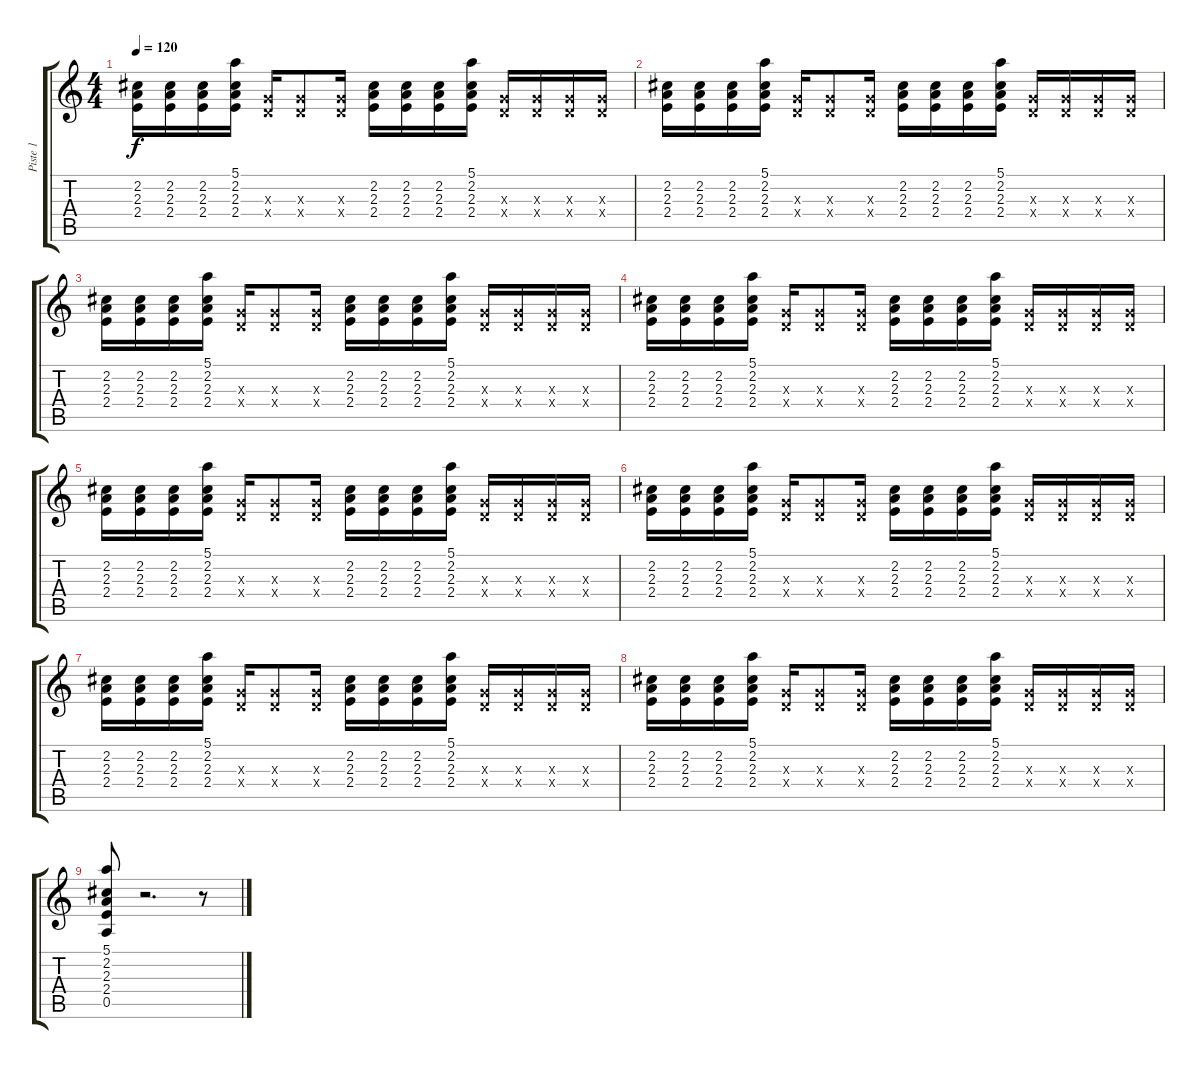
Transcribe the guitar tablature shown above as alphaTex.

\track ("Piste 1" "Piste 1") {instrument acousticguitarsteel}
\staff {score tabs}
\tuning (E4 B3 G3 D3 A2 E2) {hide}
\ts (4 4)
\tempo 120
\clef g2
\ks c
(2.2 2.3 2.4).16{dy f} (2.2 2.3 2.4).16 (2.2 2.3 2.4).16 (5.1 2.2 2.3 2.4).16 (0.3{x} 0.4{x}).16 (0.3{x} 0.4{x}).8 (0.3{x} 0.4{x}).16 (2.2 2.3 2.4).16 (2.2 2.3 2.4).16 (2.2 2.3 2.4).16 (5.1 2.2 2.3 2.4).16 (0.3{x} 0.4{x}).16 (0.3{x} 0.4{x}).16 (0.3{x} 0.4{x}).16 (0.3{x} 0.4{x}).16 |
(2.2 2.3 2.4).16 (2.2 2.3 2.4).16 (2.2 2.3 2.4).16 (5.1 2.2 2.3 2.4).16 (0.3{x} 0.4{x}).16 (0.3{x} 0.4{x}).8 (0.3{x} 0.4{x}).16 (2.2 2.3 2.4).16 (2.2 2.3 2.4).16 (2.2 2.3 2.4).16 (5.1 2.2 2.3 2.4).16 (0.3{x} 0.4{x}).16 (0.3{x} 0.4{x}).16 (0.3{x} 0.4{x}).16 (0.3{x} 0.4{x}).16 |
(2.2 2.3 2.4).16 (2.2 2.3 2.4).16 (2.2 2.3 2.4).16 (5.1 2.2 2.3 2.4).16 (0.3{x} 0.4{x}).16 (0.3{x} 0.4{x}).8 (0.3{x} 0.4{x}).16 (2.2 2.3 2.4).16 (2.2 2.3 2.4).16 (2.2 2.3 2.4).16 (5.1 2.2 2.3 2.4).16 (0.3{x} 0.4{x}).16 (0.3{x} 0.4{x}).16 (0.3{x} 0.4{x}).16 (0.3{x} 0.4{x}).16 |
(2.2 2.3 2.4).16 (2.2 2.3 2.4).16 (2.2 2.3 2.4).16 (5.1 2.2 2.3 2.4).16 (0.3{x} 0.4{x}).16 (0.3{x} 0.4{x}).8 (0.3{x} 0.4{x}).16 (2.2 2.3 2.4).16 (2.2 2.3 2.4).16 (2.2 2.3 2.4).16 (5.1 2.2 2.3 2.4).16 (0.3{x} 0.4{x}).16 (0.3{x} 0.4{x}).16 (0.3{x} 0.4{x}).16 (0.3{x} 0.4{x}).16 |
(2.2 2.3 2.4).16 (2.2 2.3 2.4).16 (2.2 2.3 2.4).16 (5.1 2.2 2.3 2.4).16 (0.3{x} 0.4{x}).16 (0.3{x} 0.4{x}).8 (0.3{x} 0.4{x}).16 (2.2 2.3 2.4).16 (2.2 2.3 2.4).16 (2.2 2.3 2.4).16 (5.1 2.2 2.3 2.4).16 (0.3{x} 0.4{x}).16 (0.3{x} 0.4{x}).16 (0.3{x} 0.4{x}).16 (0.3{x} 0.4{x}).16 |
(2.2 2.3 2.4).16 (2.2 2.3 2.4).16 (2.2 2.3 2.4).16 (5.1 2.2 2.3 2.4).16 (0.3{x} 0.4{x}).16 (0.3{x} 0.4{x}).8 (0.3{x} 0.4{x}).16 (2.2 2.3 2.4).16 (2.2 2.3 2.4).16 (2.2 2.3 2.4).16 (5.1 2.2 2.3 2.4).16 (0.3{x} 0.4{x}).16 (0.3{x} 0.4{x}).16 (0.3{x} 0.4{x}).16 (0.3{x} 0.4{x}).16 |
(2.2 2.3 2.4).16 (2.2 2.3 2.4).16 (2.2 2.3 2.4).16 (5.1 2.2 2.3 2.4).16 (0.3{x} 0.4{x}).16 (0.3{x} 0.4{x}).8 (0.3{x} 0.4{x}).16 (2.2 2.3 2.4).16 (2.2 2.3 2.4).16 (2.2 2.3 2.4).16 (5.1 2.2 2.3 2.4).16 (0.3{x} 0.4{x}).16 (0.3{x} 0.4{x}).16 (0.3{x} 0.4{x}).16 (0.3{x} 0.4{x}).16 |
(2.2 2.3 2.4).16 (2.2 2.3 2.4).16 (2.2 2.3 2.4).16 (5.1 2.2 2.3 2.4).16 (0.3{x} 0.4{x}).16 (0.3{x} 0.4{x}).8 (0.3{x} 0.4{x}).16 (2.2 2.3 2.4).16 (2.2 2.3 2.4).16 (2.2 2.3 2.4).16 (5.1 2.2 2.3 2.4).16 (0.3{x} 0.4{x}).16 (0.3{x} 0.4{x}).16 (0.3{x} 0.4{x}).16 (0.3{x} 0.4{x}).16 |
(5.1 2.2 2.3 2.4 0.5).8 r.2{d} r.8
